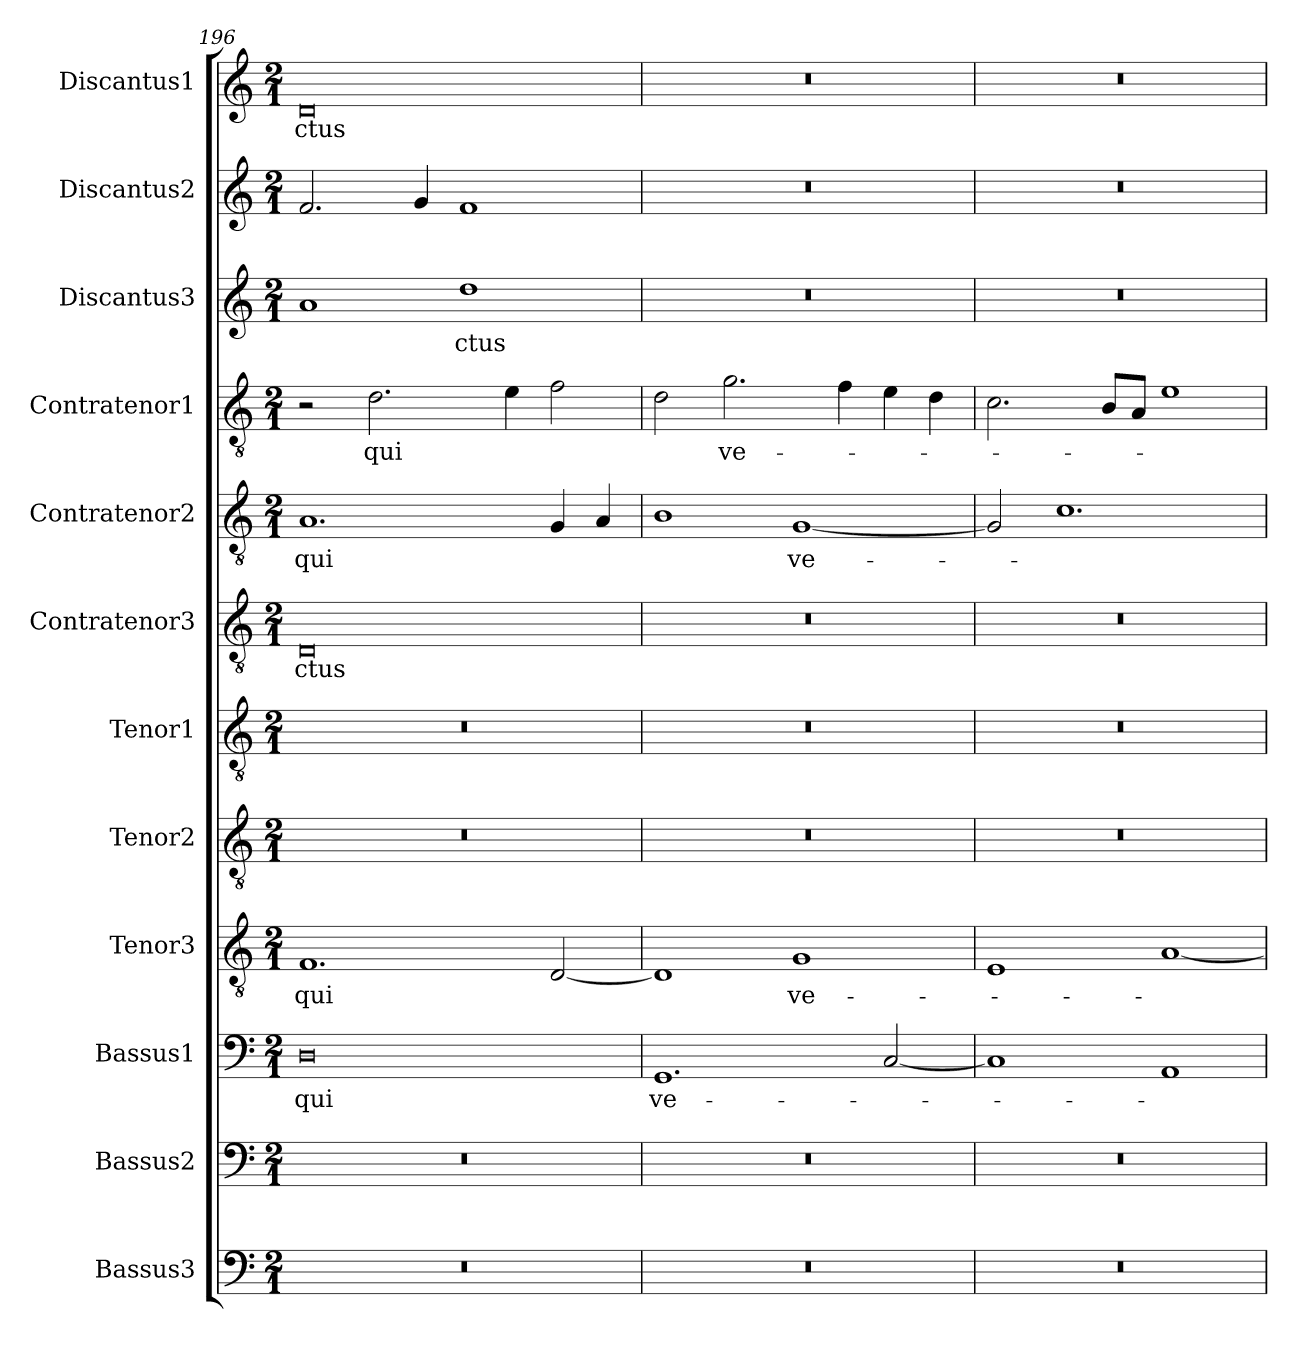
**kern	**kern	**kern	**text	**kern	**text	**kern	**kern	**kern	**text	**kern	**text	**kern	**text	**kern	**text	**kern	**kern	**text
*part12	*part11	*part10	*part10	*part9	*part9	*part8	*part7	*part6	*part6	*part5	*part5	*part4	*part4	*part3	*part3	*part2	*part1	*part1
*staff12	*staff11	*staff10	*staff10	*staff9	*staff9	*staff8	*staff7	*staff6	*staff6	*staff5	*staff5	*staff4	*staff4	*staff3	*staff3	*staff2	*staff1	*staff1
*I"Bassus3	*I"Bassus2	*I"Bassus1	*	*I"Tenor3	*	*I"Tenor2	*I"Tenor1	*I"Contratenor3	*	*I"Contratenor2	*	*I"Contratenor1	*	*I"Discantus3	*	*I"Discantus2	*I"Discantus1	*
*I'B3	*I'B2	*I'B1	*	*I'T3	*	*I'T2	*I'T1	*I'Ct3	*	*I'Ct2	*	*I'Ct1	*	*I'D3	*	*I'D2	*I'D1	*
*clefF4	*clefF4	*clefF4	*	*clefGv2	*	*clefGv2	*clefGv2	*clefGv2	*	*clefGv2	*	*clefGv2	*	*clefG2	*	*clefG2	*clefG2	*
*k[]	*k[]	*k[]	*	*k[]	*	*k[]	*k[]	*k[]	*	*k[]	*	*k[]	*	*k[]	*	*k[]	*k[]	*
*M2/1	*M2/1	*M2/1	*	*M2/1	*	*M2/1	*M2/1	*M2/1	*	*M2/1	*	*M2/1	*	*M2/1	*	*M2/1	*M2/1	*
=196	=196	=196	=196	=196	=196	=196	=196	=196	=196	=196	=196	=196	=196	=196	=196	=196	=196	=196
0r	0r	0D	qui	1.F	qui	0r	0r	0D	-ctus	1.A	qui	2r	.	1a	.	2.f	0d	-ctus
.	.	.	.	.	.	.	.	.	.	.	.	2.d	qui	.	.	.	.	.
.	.	.	.	.	.	.	.	.	.	.	.	.	.	.	.	4g	.	.
.	.	.	.	.	.	.	.	.	.	.	.	.	.	1dd	-ctus	1f	.	.
.	.	.	.	.	.	.	.	.	.	.	.	4e	.	.	.	.	.	.
.	.	.	.	[2D	.	.	.	.	.	4G	.	2f	.	.	.	.	.	.
.	.	.	.	.	.	.	.	.	.	4A	.	.	.	.	.	.	.	.
=197	=197	=197	=197	=197	=197	=197	=197	=197	=197	=197	=197	=197	=197	=197	=197	=197	=197	=197
0r	0r	1.GG	ve-	1D]	.	0r	0r	0r	.	1B	.	2d	.	0r	.	0r	0r	.
.	.	.	.	.	.	.	.	.	.	.	.	2.g	ve-	.	.	.	.	.
.	.	.	.	1G	ve-	.	.	.	.	[1G	ve-	.	.	.	.	.	.	.
.	.	.	.	.	.	.	.	.	.	.	.	4f	.	.	.	.	.	.
.	.	[2C	.	.	.	.	.	.	.	.	.	4e	.	.	.	.	.	.
.	.	.	.	.	.	.	.	.	.	.	.	4d	.	.	.	.	.	.
=198	=198	=198	=198	=198	=198	=198	=198	=198	=198	=198	=198	=198	=198	=198	=198	=198	=198	=198
0r	0r	1C]	.	1E	.	0r	0r	0r	.	2G]	.	2.c	.	0r	.	0r	0r	.
.	.	.	.	.	.	.	.	.	.	1.c	.	.	.	.	.	.	.	.
.	.	.	.	.	.	.	.	.	.	.	.	8BL	.	.	.	.	.	.
.	.	.	.	.	.	.	.	.	.	.	.	8AJ	.	.	.	.	.	.
.	.	1AA	.	[1A	.	.	.	.	.	.	.	1e	.	.	.	.	.	.
=	=	=	=	=	=	=	=	=	=	=	=	=	=	=	=	=	=	=
*-	*-	*-	*-	*-	*-	*-	*-	*-	*-	*-	*-	*-	*-	*-	*-	*-	*-	*-
